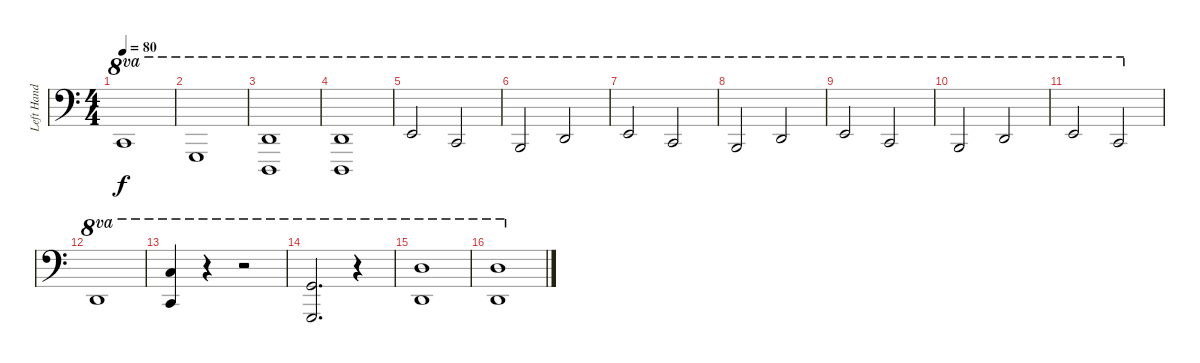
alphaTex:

\track ("Left Hand" "Left Hand") {instrument acousticgrandpiano}
\staff {score}
\tuning (D3 F2 F2 E2 C1 F0 C0) {hide}
\ts (4 4)
\tempo 80
\clef f4
\ks c
8.4.1{ot 8va dy f} |
3.4.1{ot 8va} |
(0.1 14.5).1{ot 8va} |
(0.1 14.5).1{ot 8va} |
12.4.2{ot 8va} 8.4.2{ot 8va} |
7.4.2{ot 8va} 9.2.2{ot 8va} |
11.2.2{ot 8va} 8.4.2{ot 8va} |
7.4.2{ot 8va} 9.2.2{ot 8va} |
11.2.2{ot 8va} 8.4.2{ot 8va} |
7.4.2{ot 8va} 9.2.2{ot 8va} |
11.2.2{ot 8va} 8.4.2{ot 8va} |
9.2.1{ot 8va} |
(10.1 8.4).4{ot 8va} r.4{ot 8va} r.2{ot 8va} |
(5.1 3.4).2{d ot 8va} r.4{ot 8va} |
(12.1 10.4).1{ot 8va} |
(12.1 10.4).1{ot 8va}
